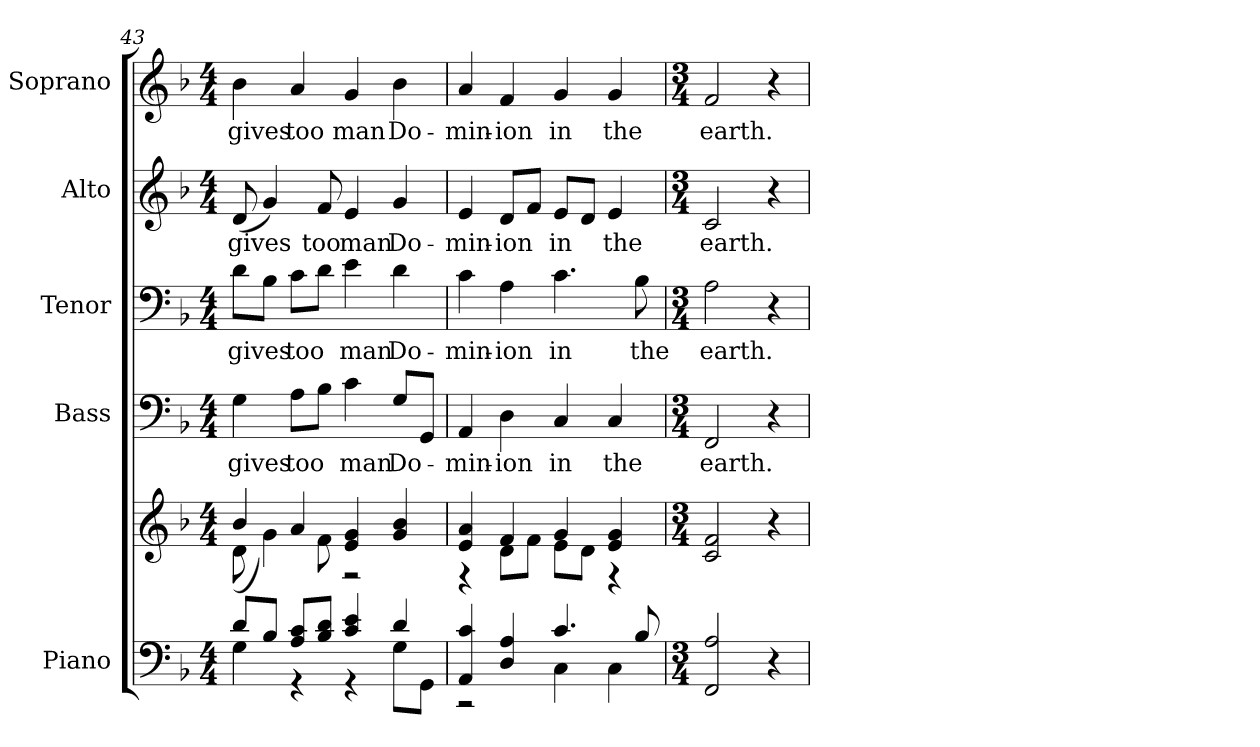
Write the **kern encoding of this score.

**kern	**kern	**kern	**text	**kern	**text	**kern	**text	**kern	**text
*part5	*part5	*part4	*part4	*part3	*part3	*part2	*part2	*part1	*part1
*staff6	*staff5	*staff4	*staff4	*staff3	*staff3	*staff2	*staff2	*staff1	*staff1
*I"Piano	*	*I"Bass	*	*I"Tenor	*	*I"Alto	*	*I"Soprano	*
*I'Pno.	*	*I'B.	*	*I'T.	*	*I'A.	*	*I'S.	*
!!LO:PB:g=z
*clefF4	*clefG2	*clefF4	*	*clefF4	*	*clefG2	*	*clefG2	*
*k[b-]	*k[b-]	*k[b-]	*	*k[b-]	*	*k[b-]	*	*k[b-]	*
*F:	*F:	*F:	*	*F:	*	*F:	*	*F:	*
*M4/4	*M4/4	*M4/4	*	*M4/4	*	*M4/4	*	*M4/4	*
=43	=43	=43	=43	=43	=43	=43	=43	=43	=43
*^	*^	*	*	*	*	*	*	*	*
!	!	!	!	!	!LO:LY:b:color=#000000	!	!	!	!	!	!
!	!	!	!	!	!	!	!LO:LY:b:color=#000000	!	!	!	!
!	!	!	!	!	!	!	!	!	!LO:LY:b:color=#000000	!	!
!	!	!	!	!	!	!	!	!	!	!	!LO:LY:b:color=#000000
8di/L	4Gi\	4b-i/	(8di\	4Gi\	gives	8di\L	gives	(8di/	gives	4b-i\	gives
8B-i/J	.	.	4gi\)	.	.	8B-i\J	.	4gi/)	.	.	.
!	!	!	!	!	!LO:LY:b:color=#000000	!	!	!	!	!	!
!	!	!	!	!	!	!	!LO:LY:b:color=#000000	!	!	!	!
!	!	!	!	!	!	!	!	!	!	!	!LO:LY:b:color=#000000
8Ai/ 8ciL	4r	4ai/	.	8Ai\L	too	8ci\L	too	.	.	4ai/	too
!	!	!	!	!	!	!	!	!	!LO:LY:b:color=#000000	!	!
8B-i/ 8diJ	.	.	8fi\	8B-i\J	.	8di\J	.	8fi/	too	.	.
!	!	!	!	!	!LO:LY:b:color=#000000	!	!	!	!	!	!
!	!	!	!	!	!	!	!LO:LY:b:color=#000000	!	!	!	!
!	!	!	!	!	!	!	!	!	!LO:LY:b:color=#000000	!	!
!	!	!	!	!	!	!	!	!	!	!	!LO:LY:b:color=#000000
4ci/ 4ei	4r	4ei/ 4gi	2r	4ci\	man	4ei\	man	4ei/	man	4gi/	man
!	!	!	!	!	!LO:LY:b:color=#000000	!	!	!	!	!	!
!	!	!	!	!	!	!	!LO:LY:b:color=#000000	!	!	!	!
!	!	!	!	!	!	!	!	!	!LO:LY:b:color=#000000	!	!
!	!	!	!	!	!	!	!	!	!	!	!LO:LY:b:color=#000000
4di/	8Gi\L	4gi/ 4b-i	.	8Gi/L	Do-	4di\	Do-	4gi/	Do-	4b-i\	Do-
.	8GGi\J	.	.	8GGi/J	.	.	.	.	.	.	.
=44	=44	=44	=44	=44	=44	=44	=44	=44	=44	=44	=44
!	!	!	!	!	!LO:LY:b:color=#000000	!	!	!	!	!	!
!	!	!	!	!	!	!	!LO:LY:b:color=#000000	!	!	!	!
!	!	!	!	!	!	!	!	!	!LO:LY:b:color=#000000	!	!
!	!	!	!	!	!	!	!	!	!	!	!LO:LY:b:color=#000000
4AAi/ 4ci	2r	4ei/ 4ai	4r	4AAi/	-min-	4ci\	-min-	4ei/	-min-	4ai/	-min-
!	!	!	!	!	!LO:LY:b:color=#000000	!	!	!	!	!	!
!	!	!	!	!	!	!	!LO:LY:b:color=#000000	!	!	!	!
!	!	!	!	!	!	!	!	!	!LO:LY:b:color=#000000	!	!
!	!	!	!	!	!	!	!	!	!	!	!LO:LY:b:color=#000000
4Di/ 4Ai	.	4fi/	8di\L	4Di\	-ion	4Ai\	-ion	8di/L	-ion	4fi/	-ion
.	.	.	8fi\J	.	.	.	.	8fi/J	.	.	.
!	!	!	!	!	!LO:LY:b:color=#000000	!	!	!	!	!	!
!	!	!	!	!	!	!	!LO:LY:b:color=#000000	!	!	!	!
!	!	!	!	!	!	!	!	!	!LO:LY:b:color=#000000	!	!
!	!	!	!	!	!	!	!	!	!	!	!LO:LY:b:color=#000000
4.ci/	4Ci\	4gi/	8ei\L	4Ci/	in	4.ci\	in	8ei/L	in	4gi/	in
.	.	.	8di\J	.	.	.	.	8di/J	.	.	.
!	!	!	!	!	!LO:LY:b:color=#000000	!	!	!	!	!	!
!	!	!	!	!	!	!	!	!	!LO:LY:b:color=#000000	!	!
!	!	!	!	!	!	!	!	!	!	!	!LO:LY:b:color=#000000
.	4Ci\	4ei/ 4gi	4r	4Ci/	the	.	.	4ei/	the	4gi/	the
!	!	!	!	!	!	!	!LO:LY:b:color=#000000	!	!	!	!
8B-i/	.	.	.	.	.	8B-i\	the	.	.	.	.
*v	*v	*	*	*	*	*	*	*	*	*	*
*	*v	*v	*	*	*	*	*	*	*	*
!!LO:PB:g=z
=45	=45	=45	=45	=45	=45	=45	=45	=45	=45
*M3/4	*M3/4	*M3/4	*	*M3/4	*	*M3/4	*	*M3/4	*
!	!	!	!LO:LY:b:color=#000000	!	!	!	!	!	!
!	!	!	!	!	!LO:LY:b:color=#000000	!	!	!	!
!	!	!	!	!	!	!	!LO:LY:b:color=#000000	!	!
!	!	!	!	!	!	!	!	!	!LO:LY:b:color=#000000
2FFi/ 2Ai	2ci/ 2fi	2FFi/	earth.	2Ai\	earth.	2ci/	earth.	2fi/	earth.
4r	4r	4r	.	4r	.	4r	.	4r	.
=	=	=	=	=	=	=	=	=	=
*-	*-	*-	*-	*-	*-	*-	*-	*-	*-
